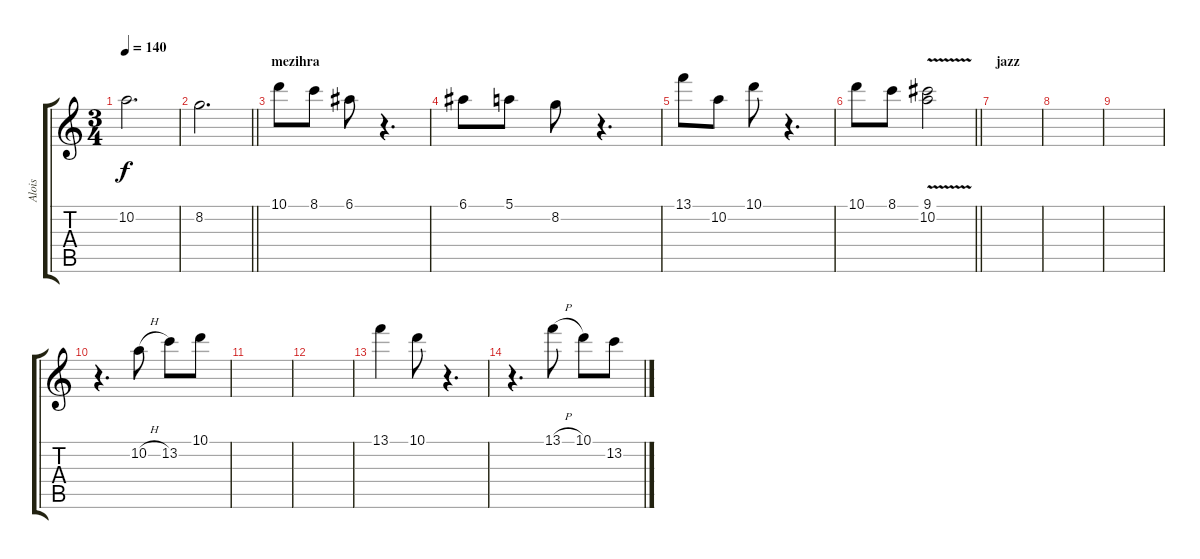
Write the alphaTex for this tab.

\track ("Alois" "Alois") {instrument overdrivenguitar}
\staff {score tabs}
\tuning (E4 B3 G3 D3 A2 E2) {hide}
\ts (3 4)
\tempo 140
\clef g2
\ks c
10.2.2{d dy f} |
\barLineRight lightlight
8.2.2{d} |
\section ("" "mezihra")
10.1.8 8.1.8 6.1.8 r.4{d} |
6.1.8 5.1.8 8.2.8 r.4{d} |
13.1.8 10.2.8 10.1.8 r.4{d} |
\barLineRight lightlight
10.1.8 8.1.8 (9.1{v} 10.2{v}).2 |
\section ("" "jazz")
|
|
|
r.4{d} 10.2{h}.8 13.2.8 10.1.8 |
|
|
13.1.4 10.1.8 r.4{d} |
r.4{d} 13.1{h}.8 10.1.8 13.2.8
